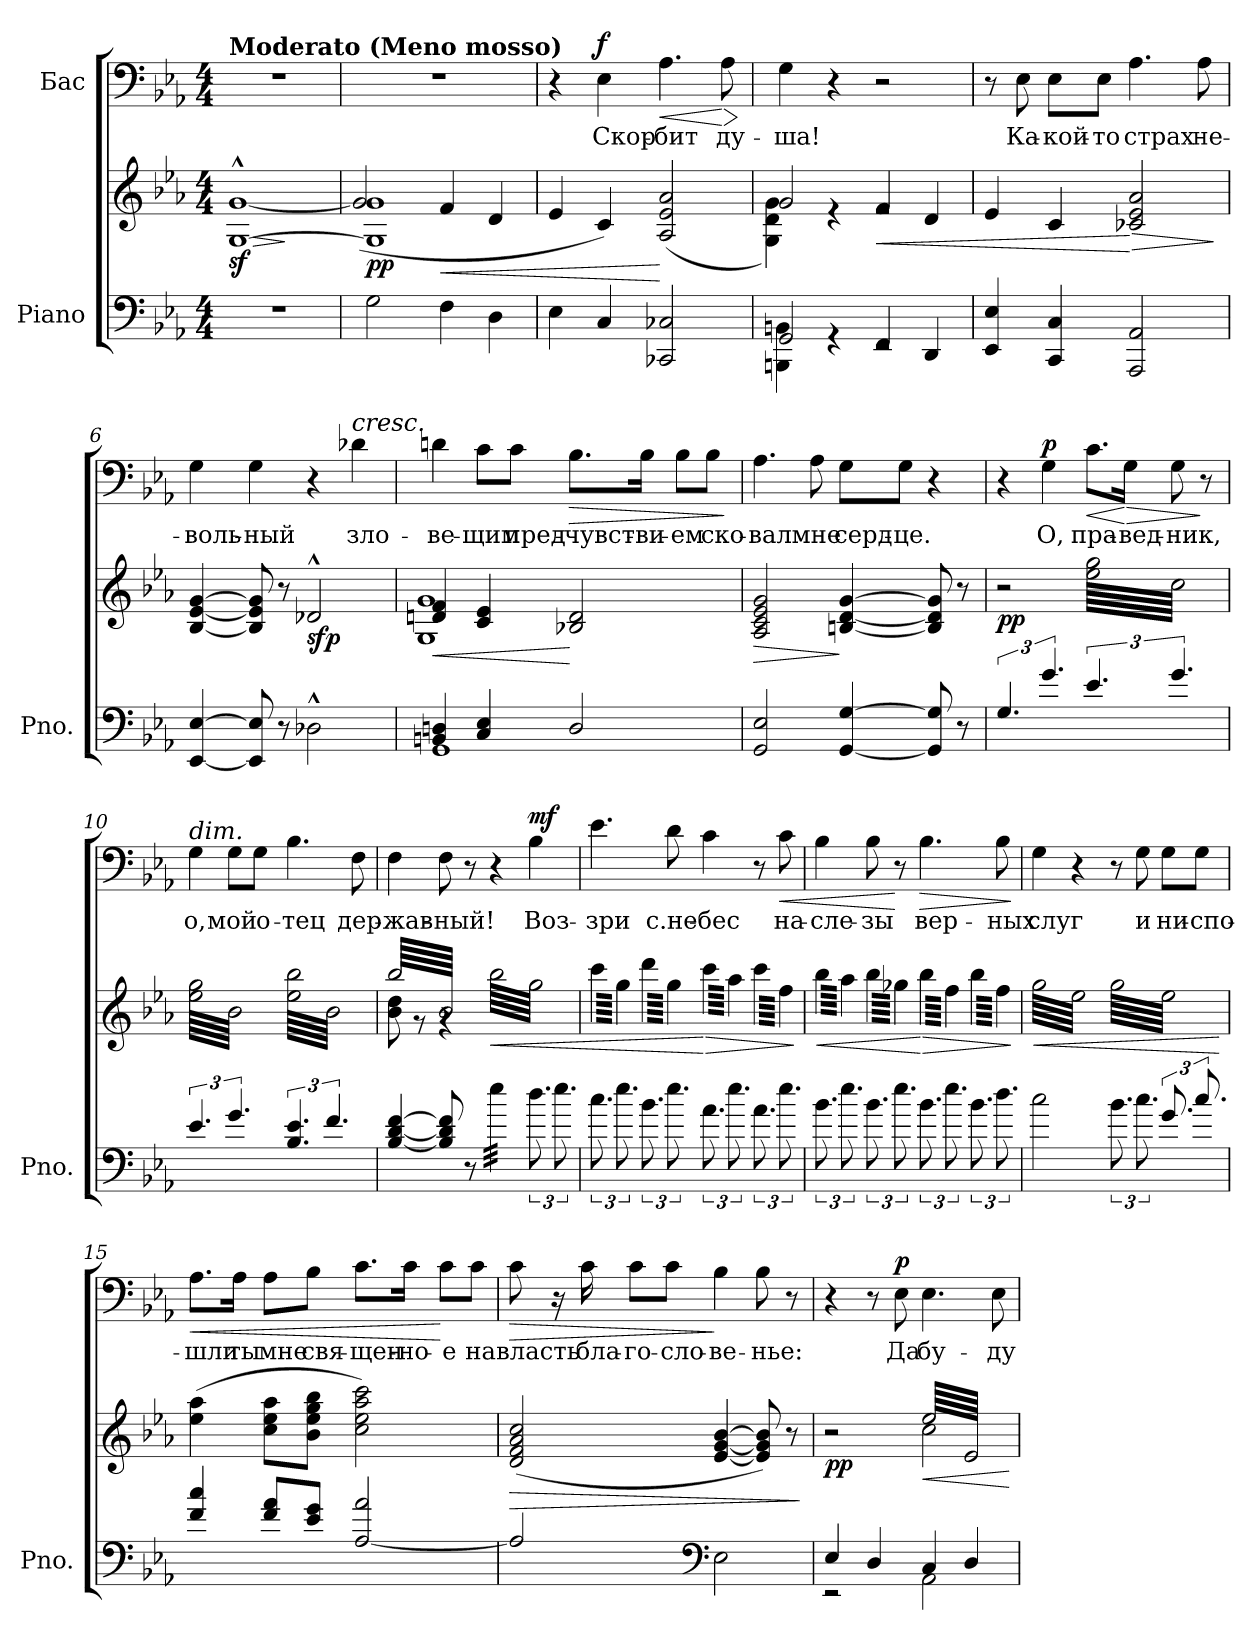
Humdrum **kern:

**kern	**kern	**dynam	**kern	**text	**dynam
*part2	*part2	*part2	*part1	*part1	*part1
*staff3	*staff2	*staff2/3	*staff1	*staff1	*staff1
*I"Piano	*	*	*I"Бас	*	*
*I'Pno.	*	*	*	*	*
*clefF4	*clefG2	*	*clefF4	*	*
*k[b-e-a-]	*k[b-e-a-]	*	*k[b-e-a-]	*	*
*M4/4	*M4/4	*	*M4/4	*	*
=1	=1	=1	=1	=1	=1
!	!	!	!LO:TX:a:B:t=Moderato (Meno mosso)	!	!
!	!	!LO:HP:b	!	!	!
*	*^	*	*	*	*
!	!	!	!LO:DY:n=1:b	!	!	!
1r	[1G^^	[1g	> sf	1r	.	.
*	*v	*v	*	*	*	*
.	.	]	.	.	.
=2	=2	=2	=2	=2	=2
*	*^	*	*	*	*
!	!	!	!LO:DY:b	!	!	!
2G\	1G] 1g	(>2g/]	pp	1r	.	.
!	!	!	!LO:HP:b	!	!	!
4F\	.	4f/	<	.	.	.
4D\	.	4d/	.	.	.	.
*	*v	*v	*	*	*	*
=3	=3	=3	=3	=3	=3
4E-\	4e-/	.	4r	.	.
!	!	!	!	!LO:LY:b	!LO:DY:a
4C/	4c/)	.	4E-\	Скор-	f
!	!	!	!	!LO:LY:b	!LO:HP:b
2CC-X/ 2C-X/	(<2A-/ 2e-/ 2a-/	[	4.A-\	-бит	<
!	!	!	!	!LO:LY:b	!LO:HP:n=1:b
.	.	.	8A-\	ду-	[ >
.	.	.	.	.	]
=4	=4	=4	=4	=4	=4
*^	*^	*	*	*	*
!	!	!	!	!	!	!LO:LY:b	!
2GG/	4BBBn\ 4BBn\	2g/	4G\ 4d\ 4g\)	.	4G\	-ша!	.
.	4rGG	.	4re	.	4r	.	.
!	!	!	!	!LO:HP:b	!	!	!
4FF/	2rEE	4f/	2re	<	2r	.	.
4DD/	.	4d/	.	.	.	.	.
*v	*v	*	*	*	*	*	*
*	*v	*v	*	*	*	*
=5	=5	=5	=5	=5	=5
4EE-/ 4E-/	4e-/	.	8r	.	.
!	!	!	!	!LO:LY:b	!
.	.	.	8E-\	Ка-	.
!	!	!	!	!LO:LY:b	!
4CC/ 4C/	4c/	.	8E-\L	-кой-	.
!	!	!	!	!LO:LY:b	!
.	.	.	8E-\J	-то	.
!	!	!LO:HP:n=1:b	!	!LO:LY:b	!
2AAA-/ 2AA-/	2c-X/ 2e-/ 2a-/	[ >	4.A-\	страх	.
!	!	!	!	!LO:LY:b	!
.	.	.	8A-\	не-	.
.	.	]	.	.	.
!!LO:LB:g=z
=6	=6	=6	=6	=6	=6
!	!	!	!	!LO:LY:b	!
[4EE-/ [4E-/	[4B-/ [4e-/ [4g/	.	4G\	-воль-	.
!	!	!	!	!LO:LY:b	!
8EE-/] 8E-/]	8B-/] 8e-/] 8g/]	.	4G\	-ный	.
8r	8r	.	.	.	.
!	!	!LO:DY:b	!	!	!
2D-X^^\	2d-X^^/	sfp	4r	.	.
!	!	!	!LO:TX:a:i:t=cresc.	!	!
!	!	!	!	!LO:LY:b	!
.	.	.	4d-X\	зло-	.
=7	=7	=7	=7	=7	=7
*^	*	*	*	*	*
!	!	!	!LO:HP:b	!	!LO:LY:b	!
*	*	*^	*	*	*	*
4BBn/ 4Dn/	1GG	4dn/ 4f/	1G 1g	<	4dn\	-ве-	.
!	!	!	!	!	!	!LO:LY:b	!
4C/ 4E-/	.	4c/ 4e-/	.	.	8c\L	-щим	.
!	!	!	!	!	!	!LO:LY:b	!
.	.	.	.	.	8c\J	пред-	.
!	!	!	!	!	!	!LO:LY:b	!LO:HP:b
2D/	.	2B-X/ 2d/	.	[	8.B-\L	-чувст-	>
!	!	!	!	!	!	!LO:LY:b	!
.	.	.	.	.	16B-\Jk	-ви-	.
!	!	!	!	!	!	!LO:LY:b	!
.	.	.	.	.	8B-\L	-ем	.
!	!	!	!	!	!	!LO:LY:b	!
.	.	.	.	.	8B-\J	ско-	.
*v	*v	*	*	*	*	*	*
*	*v	*v	*	*	*	*
.	.	.	.	.	]
=8	=8	=8	=8	=8	=8
!	!	!LO:HP:b	!	!LO:LY:b	!
2GG/ 2E-/	2A-/ 2c/ 2e-/ 2g/	>	4.A-\	-вал	.
!	!	!	!	!LO:LY:b	!
.	.	.	8A-\	мне	.
!	!	!	!	!LO:LY:b	!
[4GG/ [4G/	[4Bn/ [4d/ [4g/	]	8G\L	серд-	.
!	!	!	!	!LO:LY:b	!
.	.	.	8G\J	-це.	.
8GG/] 8G/]	8B/] 8d/] 8g/]	.	4r	.	.
8r	8r	.	.	.	.
=9	=9	=9	=9	=9	=9
!	!	!LO:DY:b	!	!	!
6.G/	2r	pp	4r	.	.
!	!	!	!	!LO:LY:b	!LO:DY:a
6.g/	.	.	4G\	О,	p
!	!	!	!	!LO:LY:b	!LO:HP:b
*	*tremolo	*	*	*	*
6.e-/	64ee-\ 64gg\LLLL	.	8.c\L	пра-	<
.	64cc\	.	.	.	.
.	64ee-\ 64gg\	.	.	.	.
.	64cc\	.	.	.	.
.	64ee-\ 64gg\	.	.	.	.
.	64cc\	.	.	.	.
.	64ee-\ 64gg\	.	.	.	.
.	64cc\	.	.	.	.
.	64ee-\ 64gg\	.	.	.	.
.	64cc\	.	.	.	.
.	64ee-\ 64gg\	.	.	.	.
.	64cc\	.	.	.	.
!	!	!	!	!LO:LY:b	!LO:HP:n=1:b
.	64ee-\ 64gg\	.	16G\Jk	-вед-	[ >
.	64cc\	.	.	.	.
.	64ee-\ 64gg\	.	.	.	.
.	64cc\	.	.	.	.
!	!	!	!	!LO:LY:b	!
6.g/	64ee-\ 64gg\	.	8G\	-ник,	.
.	64cc\	.	.	.	.
.	64ee-\ 64gg\	.	.	.	.
.	64cc\	.	.	.	.
.	64ee-\ 64gg\	.	.	.	.
.	64cc\	.	.	.	.
.	64ee-\ 64gg\	.	.	.	.
.	64cc\	.	.	.	.
.	64ee-\ 64gg\	.	8r	.	]
.	64cc\	.	.	.	.
.	64ee-\ 64gg\	.	.	.	.
.	64cc\	.	.	.	.
.	64ee-\ 64gg\	.	.	.	.
.	64cc\	.	.	.	.
.	64ee-\ 64gg\	.	.	.	.
.	64cc\JJJJ	.	.	.	.
!!LO:LB:g=z
=10	=10	=10	=10	=10	=10
!	!	!	!LO:TX:a:i:t=dim.	!	!
!	!	!	!	!LO:LY:b	!
6.e-/	64ee-\ 64gg\LLLL	.	4G\	о,	.
.	64b-\	.	.	.	.
.	64ee-\ 64gg\	.	.	.	.
.	64b-\	.	.	.	.
.	64ee-\ 64gg\	.	.	.	.
.	64b-\	.	.	.	.
.	64ee-\ 64gg\	.	.	.	.
.	64b-\	.	.	.	.
.	64ee-\ 64gg\	.	.	.	.
.	64b-\	.	.	.	.
.	64ee-\ 64gg\	.	.	.	.
.	64b-\	.	.	.	.
.	64ee-\ 64gg\	.	.	.	.
.	64b-\	.	.	.	.
.	64ee-\ 64gg\	.	.	.	.
.	64b-\	.	.	.	.
!	!	!	!	!LO:LY:b	!
6.g/	64ee-\ 64gg\	.	8G\L	мой	.
.	64b-\	.	.	.	.
.	64ee-\ 64gg\	.	.	.	.
.	64b-\	.	.	.	.
.	64ee-\ 64gg\	.	.	.	.
.	64b-\	.	.	.	.
.	64ee-\ 64gg\	.	.	.	.
.	64b-\	.	.	.	.
!	!	!	!	!LO:LY:b	!
.	64ee-\ 64gg\	.	8G\J	о-	.
.	64b-\	.	.	.	.
.	64ee-\ 64gg\	.	.	.	.
.	64b-\	.	.	.	.
.	64ee-\ 64gg\	.	.	.	.
.	64b-\	.	.	.	.
.	64ee-\ 64gg\	.	.	.	.
.	64b-\JJJJ	.	.	.	.
!	!	!	!	!LO:LY:b	!
6.B-/ 6.e-/	64ee-\ 64bb-\LLLL	.	4.B-\	-тец	.
.	64b-\	.	.	.	.
.	64ee-\ 64bb-\	.	.	.	.
.	64b-\	.	.	.	.
.	64ee-\ 64bb-\	.	.	.	.
.	64b-\	.	.	.	.
.	64ee-\ 64bb-\	.	.	.	.
.	64b-\	.	.	.	.
.	64ee-\ 64bb-\	.	.	.	.
.	64b-\	.	.	.	.
.	64ee-\ 64bb-\	.	.	.	.
.	64b-\	.	.	.	.
.	64ee-\ 64bb-\	.	.	.	.
.	64b-\	.	.	.	.
.	64ee-\ 64bb-\	.	.	.	.
.	64b-\	.	.	.	.
6.f/	64ee-\ 64bb-\	.	.	.	.
.	64b-\	.	.	.	.
.	64ee-\ 64bb-\	.	.	.	.
.	64b-\	.	.	.	.
.	64ee-\ 64bb-\	.	.	.	.
.	64b-\	.	.	.	.
.	64ee-\ 64bb-\	.	.	.	.
.	64b-\	.	.	.	.
!	!	!	!	!LO:LY:b	!
.	64ee-\ 64bb-\	.	8F\	дер-	.
.	64b-\	.	.	.	.
.	64ee-\ 64bb-\	.	.	.	.
.	64b-\	.	.	.	.
.	64ee-\ 64bb-\	.	.	.	.
.	64b-\	.	.	.	.
.	64ee-\ 64bb-\	.	.	.	.
.	64b-\JJJJ	.	.	.	.
=11	=11	=11	=11	=11	=11
*	*^	*	*	*	*
!	!	!	!	!	!LO:LY:b	!
[4B-/ [4d/ [4f/	64bb-/LLLL	8b-\ 8dd\	.	4F\	-жав-	.
.	64b-/	.	.	.	.	.
.	64bb-/	.	.	.	.	.
.	64b-/	.	.	.	.	.
.	64bb-/	.	.	.	.	.
.	64b-/	.	.	.	.	.
.	64bb-/	.	.	.	.	.
.	64b-/	.	.	.	.	.
.	64bb-/	8rg	.	.	.	.
.	64b-/	.	.	.	.	.
.	64bb-/	.	.	.	.	.
.	64b-/	.	.	.	.	.
.	64bb-/	.	.	.	.	.
.	64b-/	.	.	.	.	.
.	64bb-/	.	.	.	.	.
.	64b-/	.	.	.	.	.
!	!	!	!	!	!LO:LY:b	!
8B-/] 8d/] 8f/]	64bb-/	4rg	.	8F\	-ный!	.
.	64b-/	.	.	.	.	.
.	64bb-/	.	.	.	.	.
.	64b-/	.	.	.	.	.
.	64bb-/	.	.	.	.	.
.	64b-/	.	.	.	.	.
.	64bb-/	.	.	.	.	.
.	64b-/	.	.	.	.	.
8r	64bb-/	.	.	8r	.	.
.	64b-/	.	.	.	.	.
.	64bb-/	.	.	.	.	.
.	64b-/	.	.	.	.	.
.	64bb-/	.	.	.	.	.
.	64b-/	.	.	.	.	.
.	64bb-/	.	.	.	.	.
.	64b-/JJJJ	.	.	.	.	.
!	!	!	!LO:HP:b	!	!	!
*tremolo	*	*	*	*	*	*
32ee-\LLL	64bb-\LLLL	2ryy	<	4r	.	.
.	64gg\	.	.	.	.	.
32ee-\	64bb-\	.	.	.	.	.
.	64gg\	.	.	.	.	.
32ee-\	64bb-\	.	.	.	.	.
.	64gg\	.	.	.	.	.
32ee-\	64bb-\	.	.	.	.	.
.	64gg\	.	.	.	.	.
32ee-\	64bb-\	.	.	.	.	.
.	64gg\	.	.	.	.	.
32ee-\	64bb-\	.	.	.	.	.
.	64gg\	.	.	.	.	.
32ee-\	64bb-\	.	.	.	.	.
.	64gg\	.	.	.	.	.
32ee-\JJJ	64bb-\	.	.	.	.	.
*Xtremolo	*	*	*	*	*	*
.	64gg\	.	.	.	.	.
!	!	!	!	!	!LO:LY:b	!LO:DY:a
12.dd\	64bb-\	.	.	4B-\	Воз-	mf
.	64gg\	.	.	.	.	.
.	64bb-\	.	.	.	.	.
.	64gg\	.	.	.	.	.
.	64bb-\	.	.	.	.	.
.	64gg\	.	.	.	.	.
.	64bb-\	.	.	.	.	.
.	64gg\	.	.	.	.	.
12.ee-\	64bb-\	.	.	.	.	.
.	64gg\	.	.	.	.	.
.	64bb-\	.	.	.	.	.
.	64gg\	.	.	.	.	.
.	64bb-\	.	.	.	.	.
.	64gg\	.	.	.	.	.
.	64bb-\	.	.	.	.	.
.	64gg\JJJJ	.	.	.	.	.
*	*v	*v	*	*	*	*
=12	=12	=12	=12	=12	=12
!	!	!	!	!LO:LY:b	!
12.cc\	64ccc\LLLL	.	4.e-\	-зри	.
.	64gg\	.	.	.	.
.	64ccc\	.	.	.	.
.	64gg\	.	.	.	.
.	64ccc\	.	.	.	.
.	64gg\	.	.	.	.
.	64ccc\	.	.	.	.
.	64gg\	.	.	.	.
12.ee-\	64ccc\	.	.	.	.
.	64gg\	.	.	.	.
.	64ccc\	.	.	.	.
.	64gg\	.	.	.	.
.	64ccc\	.	.	.	.
.	64gg\	.	.	.	.
.	64ccc\	.	.	.	.
.	64gg\JJJJ	.	.	.	.
12.b-\	64ddd\LLLL	.	.	.	.
.	64gg\	.	.	.	.
.	64ddd\	.	.	.	.
.	64gg\	.	.	.	.
.	64ddd\	.	.	.	.
.	64gg\	.	.	.	.
.	64ddd\	.	.	.	.
.	64gg\	.	.	.	.
!	!	!	!	!LO:LY:b	!
12.ee-\	64ddd\	.	8d\	с.не-	.
.	64gg\	.	.	.	.
.	64ddd\	.	.	.	.
.	64gg\	.	.	.	.
.	64ddd\	.	.	.	.
.	64gg\	.	.	.	.
.	64ddd\	.	.	.	.
.	64gg\JJJJ	.	.	.	.
!	!	!LO:HP:n=1:b	!	!LO:LY:b	!
12.a-\	64ccc\LLLL	[ >	4c\	-бес	.
.	64aa-\	.	.	.	.
.	64ccc\	.	.	.	.
.	64aa-\	.	.	.	.
.	64ccc\	.	.	.	.
.	64aa-\	.	.	.	.
.	64ccc\	.	.	.	.
.	64aa-\	.	.	.	.
12.ee-\	64ccc\	.	.	.	.
.	64aa-\	.	.	.	.
.	64ccc\	.	.	.	.
.	64aa-\	.	.	.	.
.	64ccc\	.	.	.	.
.	64aa-\	.	.	.	.
.	64ccc\	.	.	.	.
.	64aa-\JJJJ	.	.	.	.
12.a-\	64ccc\LLLL	.	8r	.	.
.	64ff\	.	.	.	.
.	64ccc\	.	.	.	.
.	64ff\	.	.	.	.
.	64ccc\	.	.	.	.
.	64ff\	.	.	.	.
.	64ccc\	.	.	.	.
.	64ff\	.	.	.	.
!	!	!	!	!LO:LY:b	!LO:HP:b
12.ee-\	64ccc\	.	8c\	на-	<
.	64ff\	.	.	.	.
.	64ccc\	.	.	.	.
.	64ff\	.	.	.	.
.	64ccc\	.	.	.	.
.	64ff\	.	.	.	.
.	64ccc\	.	.	.	.
.	64ff\JJJJ	.	.	.	.
.	.	]	.	.	.
=13	=13	=13	=13	=13	=13
!	!	!LO:HP:b	!	!LO:LY:b	!
12.b-\	64bb-\LLLL	<	4B-\	-сле-	.
.	64aa-\	.	.	.	.
.	64bb-\	.	.	.	.
.	64aa-\	.	.	.	.
.	64bb-\	.	.	.	.
.	64aa-\	.	.	.	.
.	64bb-\	.	.	.	.
.	64aa-\	.	.	.	.
12.ee-\	64bb-\	.	.	.	.
.	64aa-\	.	.	.	.
.	64bb-\	.	.	.	.
.	64aa-\	.	.	.	.
.	64bb-\	.	.	.	.
.	64aa-\	.	.	.	.
.	64bb-\	.	.	.	.
.	64aa-\JJJJ	.	.	.	.
!	!	!	!	!LO:LY:b	!
12.b-\	64bb-\LLLL	.	8B-\	-зы	.
.	64gg-X\	.	.	.	.
.	64bb-\	.	.	.	.
.	64gg-X\	.	.	.	.
.	64bb-\	.	.	.	.
.	64gg-X\	.	.	.	.
.	64bb-\	.	.	.	.
.	64gg-X\	.	.	.	.
12.ee-\	64bb-\	.	8r	.	[
.	64gg-X\	.	.	.	.
.	64bb-\	.	.	.	.
.	64gg-X\	.	.	.	.
.	64bb-\	.	.	.	.
.	64gg-X\	.	.	.	.
.	64bb-\	.	.	.	.
.	64gg-X\JJJJ	.	.	.	.
!	!	!LO:HP:n=1:b	!	!LO:LY:b	!LO:HP:b
12.b-\	64bb-\LLLL	[ >	4.B-\	вер-	>
.	64ff\	.	.	.	.
.	64bb-\	.	.	.	.
.	64ff\	.	.	.	.
.	64bb-\	.	.	.	.
.	64ff\	.	.	.	.
.	64bb-\	.	.	.	.
.	64ff\	.	.	.	.
12.ee-\	64bb-\	.	.	.	.
.	64ff\	.	.	.	.
.	64bb-\	.	.	.	.
.	64ff\	.	.	.	.
.	64bb-\	.	.	.	.
.	64ff\	.	.	.	.
.	64bb-\	.	.	.	.
.	64ff\JJJJ	.	.	.	.
12.b-\	64bb-\LLLL	.	.	.	.
.	64ff\	.	.	.	.
.	64bb-\	.	.	.	.
.	64ff\	.	.	.	.
.	64bb-\	.	.	.	.
.	64ff\	.	.	.	.
.	64bb-\	.	.	.	.
.	64ff\	.	.	.	.
!	!	!	!	!LO:LY:b	!
12.dd\	64bb-\	.	8B-\	-ных	.
.	64ff\	.	.	.	.
.	64bb-\	.	.	.	.
.	64ff\	.	.	.	.
.	64bb-\	.	.	.	.
.	64ff\	.	.	.	.
.	64bb-\	.	.	.	.
.	64ff\JJJJ	.	.	.	.
.	.	]	.	.	]
!!LO:PB:g=z
=14	=14	=14	=14	=14	=14
!	!	!LO:HP:b	!	!LO:LY:b	!
2cc\	64gg\LLLL	<	4G\	слуг	.
.	64ee-\	.	.	.	.
.	64gg\	.	.	.	.
.	64ee-\	.	.	.	.
.	64gg\	.	.	.	.
.	64ee-\	.	.	.	.
.	64gg\	.	.	.	.
.	64ee-\	.	.	.	.
.	64gg\	.	.	.	.
.	64ee-\	.	.	.	.
.	64gg\	.	.	.	.
.	64ee-\	.	.	.	.
.	64gg\	.	.	.	.
.	64ee-\	.	.	.	.
.	64gg\	.	.	.	.
.	64ee-\	.	.	.	.
.	64gg\	.	4r	.	.
.	64ee-\	.	.	.	.
.	64gg\	.	.	.	.
.	64ee-\	.	.	.	.
.	64gg\	.	.	.	.
.	64ee-\	.	.	.	.
.	64gg\	.	.	.	.
.	64ee-\	.	.	.	.
.	64gg\	.	.	.	.
.	64ee-\	.	.	.	.
.	64gg\	.	.	.	.
.	64ee-\	.	.	.	.
.	64gg\	.	.	.	.
.	64ee-\	.	.	.	.
.	64gg\	.	.	.	.
.	64ee-\JJJJ	.	.	.	.
12.b-\	64gg\LLLL	.	8r	.	.
.	64ee-\	.	.	.	.
.	64gg\	.	.	.	.
.	64ee-\	.	.	.	.
.	64gg\	.	.	.	.
.	64ee-\	.	.	.	.
.	64gg\	.	.	.	.
.	64ee-\	.	.	.	.
!	!	!	!	!LO:LY:b	!
12.cc\	64gg\	.	8G\	и	.
.	64ee-\	.	.	.	.
.	64gg\	.	.	.	.
.	64ee-\	.	.	.	.
.	64gg\	.	.	.	.
.	64ee-\	.	.	.	.
.	64gg\	.	.	.	.
.	64ee-\	.	.	.	.
!	!	!	!	!LO:LY:b	!
12.g/	64gg\	.	8G\L	ни-	.
.	64ee-\	.	.	.	.
.	64gg\	.	.	.	.
.	64ee-\	.	.	.	.
.	64gg\	.	.	.	.
.	64ee-\	.	.	.	.
.	64gg\	.	.	.	.
.	64ee-\	.	.	.	.
!	!	!	!	!LO:LY:b	!
12.cc/	64gg\	.	8G\J	-спо-	.
.	64ee-\	.	.	.	.
.	64gg\	.	.	.	.
.	64ee-\	.	.	.	.
.	64gg\	.	.	.	.
.	64ee-\	.	.	.	.
.	64gg\	.	.	.	.
.	64ee-\JJJJ	.	.	.	.
*	*Xtremolo	*	*	*	*
.	.	[	.	.	.
=15	=15	=15	=15	=15	=15
!	!	!	!	!LO:LY:b	!LO:HP:b
4f/ 4cc/	(>4ee-\ 4aa-\	.	8.A-\L	-шли	<
.	.	.	.	.	.
.	.	.	.	.	.
.	.	.	.	.	.
.	.	.	.	.	.
.	.	.	.	.	.
.	.	.	.	.	.
.	.	.	.	.	.
.	.	.	.	.	.
.	.	.	.	.	.
.	.	.	.	.	.
.	.	.	.	.	.
!	!	!	!	!LO:LY:b	!
.	.	.	16A-\Jk	ты	.
.	.	.	.	.	.
.	.	.	.	.	.
.	.	.	.	.	.
!	!	!	!	!LO:LY:b	!
8f/ 8a-/L	8cc\ 8ee-\ 8aa-\L	.	8A-\L	мне	.
!	!	!	!	!LO:LY:b	!
8e-/ 8g/J	8b-\ 8ee-\ 8gg\ 8bb-\J	.	8B-\J	свя-	.
!	!	!	!	!LO:LY:b	!
[2A-/ 2a-/	2cc\ 2ee-\ 2aa-\ 2ccc\)	.	8.c\L	-щен-	.
!	!	!	!	!LO:LY:b	!
.	.	.	16c\Jk	-но-	.
!	!	!	!	!LO:LY:b	!
.	.	.	8c\L	-е	[
!	!	!	!	!LO:LY:b	!
.	.	.	8c\J	на	.
=16	=16	=16	=16	=16	=16
!	!	!LO:HP:b	!	!LO:LY:b	!LO:HP:b
2A-/]	(<2d/ 2f/ 2a-/ 2cc/	>	8c\	власть	>
.	.	.	16r	.	.
!	!	!	!	!LO:LY:b	!
.	.	.	16c\	бла-	.
!	!	!	!	!LO:LY:b	!
.	.	.	8c\L	-го-	.
!	!	!	!	!LO:LY:b	!
.	.	.	8c\J	-сло-	.
*clefF4	*	*	*	*	*
!	!	!	!	!LO:LY:b	!
2E-\	[4e-/ [4g/ [4b-/	.	4B-\	-ве-	]
!	!	!	!	!LO:LY:b	!
.	8e-/] 8g/] 8b-/])	.	8B-\	-нье:	.
.	8r	.	8r	.	.
.	.	]	.	.	.
!!LO:LB:g=z
=17	=17	=17	=17	=17	=17
*^	*^	*	*	*	*
!	!	!	!	!LO:DY:b	!	!	!
4E-/	2r	2r	2ryy	pp	4r	.	.
4D/	.	.	.	.	8r	.	.
!	!	!	!	!	!	!LO:LY:b	!LO:DY:a
.	.	.	.	.	8E-\	Да	p
!	!	!	!	!LO:HP:b	!	!LO:LY:b	!
*	*	*tremolo	*	*	*	*	*
4C/	2AA-\	64ee-/LLLL	2cc\	<	4.E-\	бу-	.
.	.	64e-/	.	.	.	.	.
.	.	64ee-/	.	.	.	.	.
.	.	64e-/	.	.	.	.	.
.	.	64ee-/	.	.	.	.	.
.	.	64e-/	.	.	.	.	.
.	.	64ee-/	.	.	.	.	.
.	.	64e-/	.	.	.	.	.
.	.	64ee-/	.	.	.	.	.
.	.	64e-/	.	.	.	.	.
.	.	64ee-/	.	.	.	.	.
.	.	64e-/	.	.	.	.	.
.	.	64ee-/	.	.	.	.	.
.	.	64e-/	.	.	.	.	.
.	.	64ee-/	.	.	.	.	.
.	.	64e-/	.	.	.	.	.
4D/	.	64ee-/	.	.	.	.	.
.	.	64e-/	.	.	.	.	.
.	.	64ee-/	.	.	.	.	.
.	.	64e-/	.	.	.	.	.
.	.	64ee-/	.	.	.	.	.
.	.	64e-/	.	.	.	.	.
.	.	64ee-/	.	.	.	.	.
.	.	64e-/	.	.	.	.	.
!	!	!	!	!	!	!LO:LY:b	!
.	.	64ee-/	.	.	8E-\	-ду	.
.	.	64e-/	.	.	.	.	.
.	.	64ee-/	.	.	.	.	.
.	.	64e-/	.	.	.	.	.
.	.	64ee-/	.	.	.	.	.
.	.	64e-/	.	.	.	.	.
.	.	64ee-/	.	.	.	.	.
.	.	64e-/JJJJ	.	.	.	.	.
*	*	*Xtremolo	*	*	*	*	*
*v	*v	*	*	*	*	*	*
*	*v	*v	*	*	*	*
.	.	[	.	.	.
.	.	.	.	.	.
.	.	.	.	.	.
.	.	.	.	.	.
.	.	.	.	.	.
.	.	.	.	.	.
.	.	.	.	.	.
.	.	.	.	.	.
.	.	.	.	.	.
.	.	.	.	.	.
.	.	.	.	.	.
.	.	.	.	.	.
.	.	.	.	.	.
.	.	.	.	.	.
.	.	.	.	.	.
.	.	.	.	.	.
=	=	=	=	=	=
*-	*-	*-	*-	*-	*-
